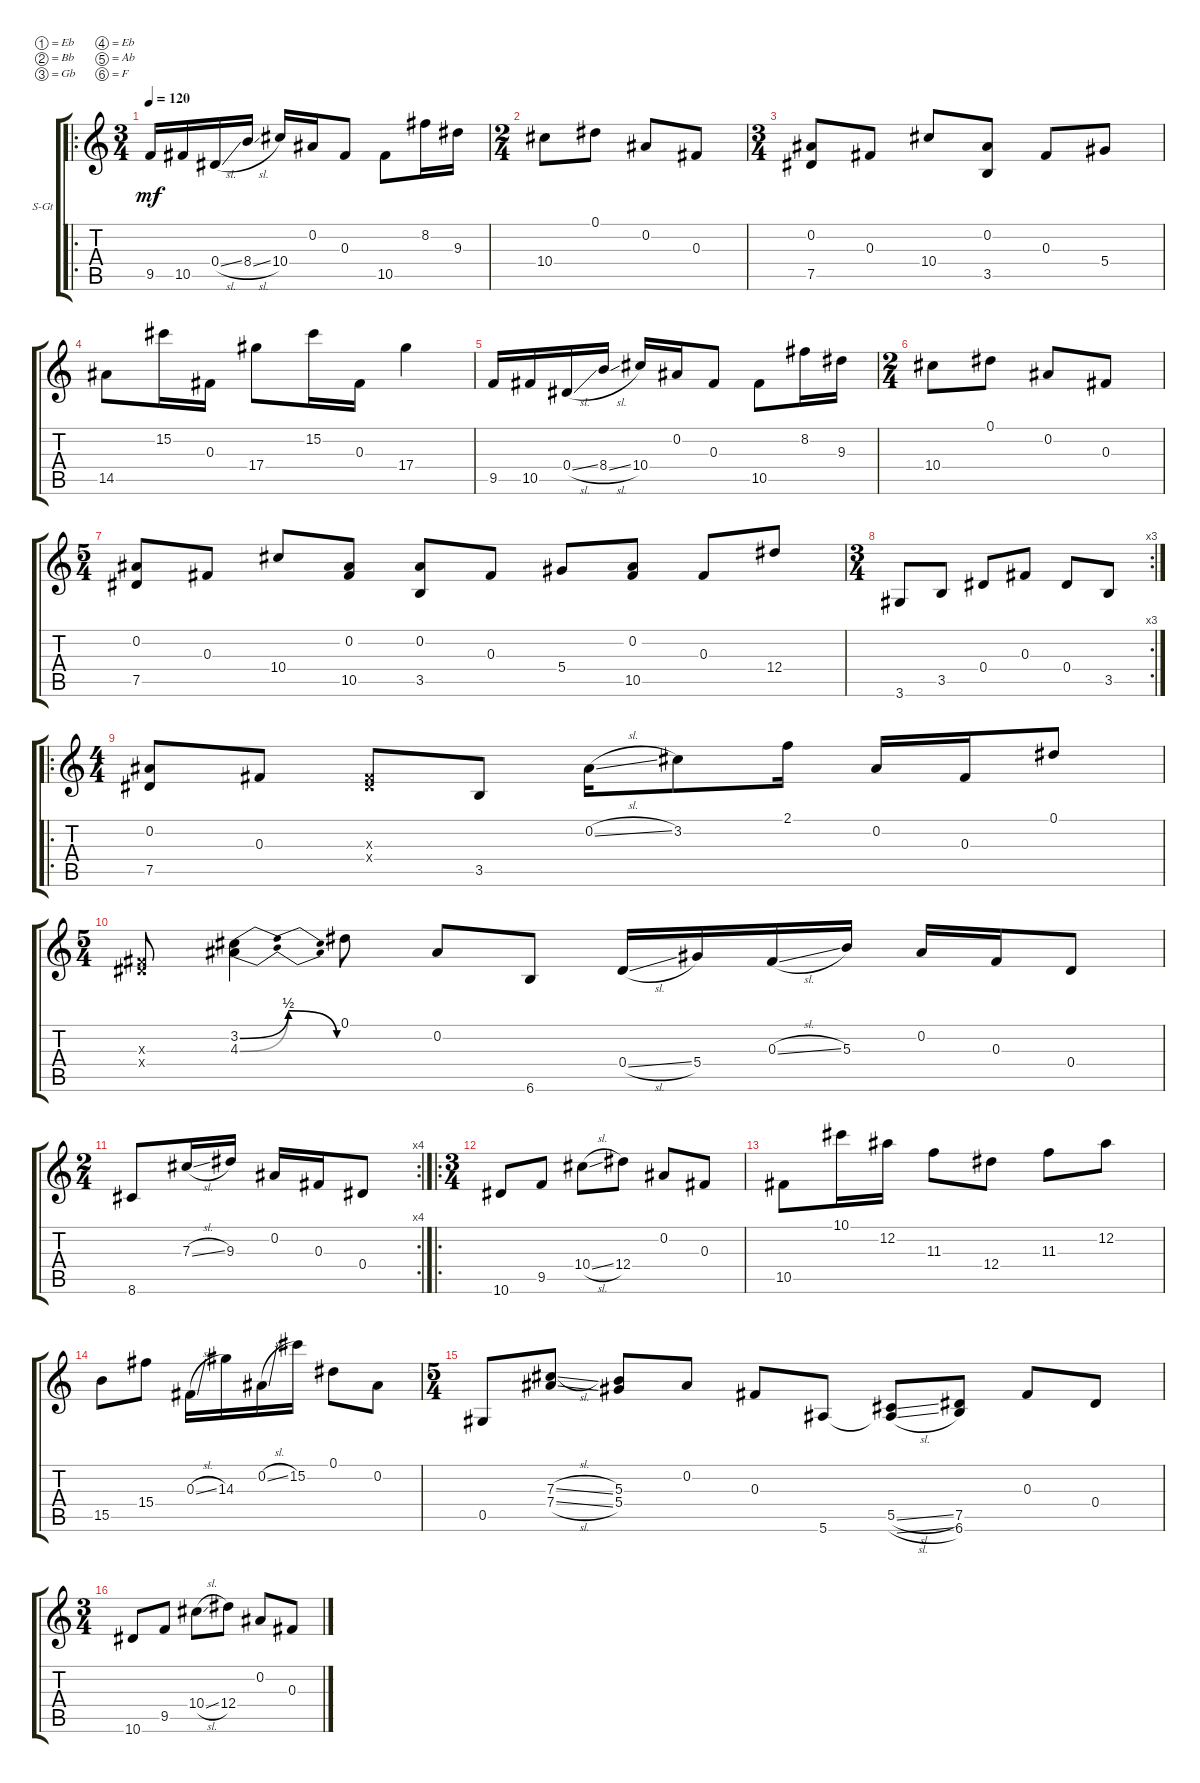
\defaultSystemsLayout 4
\bracketExtendMode groupsimilarinstruments
\firstSystemTrackNameOrientation horizontal
\otherSystemsTrackNameOrientation horizontal
\track ("Steel Guitar" "S-Gt") {instrument acousticguitarsteel}
\staff {score tabs}
\tuning (Eb4 Bb3 Gb3 Eb3 Ab2 F2)
\ro
\ts (3 4)
\tempo 120
\clef g2
\ks c
9.5.16{dy mf instrument acousticguitarsteel} 10.5.16 0.4{sl}.16 8.4{sl}.16 10.4.16 0.2.16 0.3.8 10.5.8 8.2.16 9.3.16 |
\ts (2 4)
10.4.8 0.1.8 0.2.8 0.3.8 |
\ts (3 4)
(7.5 0.2).8 0.3.8 10.4.8 (3.5 0.2).8 0.3.8 5.4.8 |
14.5.8 15.2.16 0.3.16 17.4.8 15.2.16 0.3.16 17.4.4 |
9.5.16 10.5.16 0.4{sl}.16 8.4{sl}.16 10.4.16 0.2.16 0.3.8 10.5.8 8.2.16 9.3.16 |
\ts (2 4)
10.4.8 0.1.8 0.2.8 0.3.8 |
\ts (5 4)
(7.5 0.2).8 0.3.8 10.4.8 (10.5 0.2).8 (3.5 0.2).8 0.3.8 5.4.8 (10.5 0.2).8 0.3.8 12.4.8 |
\rc 3
\ts (3 4)
3.6.8 3.5.8 0.4.8 0.3.8 0.4.8 3.5.8 |
\ro
\ts (4 4)
(7.5 0.2).8 0.3.8 (0.3{x} 0.4{x}).8 3.5.8 0.2{sl}.16 3.2.8 2.1.16 0.2.16 0.3.16 0.1.8 |
\ts (5 4)
(0.3{x} 0.4{x}).8 (3.2{be (bendrelease 0 0 10.2 2 20.4 2 30 0)} 4.3{be (bendrelease 0 0 10.2 2 20.4 2 30 0)}).4 0.1.8 0.2.8 6.6.8 0.4{sl}.16 5.4.16 0.3{sl}.16 5.3.16 0.2.16 0.3.16 0.4.8 |
\rc 4
\ts (2 4)
8.6.8 7.3{sl}.16 9.3.16 0.2.16 0.3.16 0.4.8 |
\ro
\ts (3 4)
10.6.8 9.5.8 10.4{sl}.8 12.4.8 0.2.8 0.3.8 |
10.5.8 10.1.16 12.2.16 11.3.8 12.4.8 11.3.8 12.2.8 |
15.5.8 15.4.8 0.3{sl}.16 14.3.16 0.2{sl}.16 15.2.16 0.1.8 0.2.8 |
\ts (5 4)
0.5.8 (7.4{sl} 7.3{sl}).8 (5.3 5.4).8 0.2.8 0.3.8 5.6.8 (5.5{sl} 5.6{sl t}).8 (7.5 6.6).8 0.3.8 0.4.8 |
\ts (3 4)
10.6.8 9.5.8 10.4{sl}.8 12.4.8 0.2.8 0.3.8
